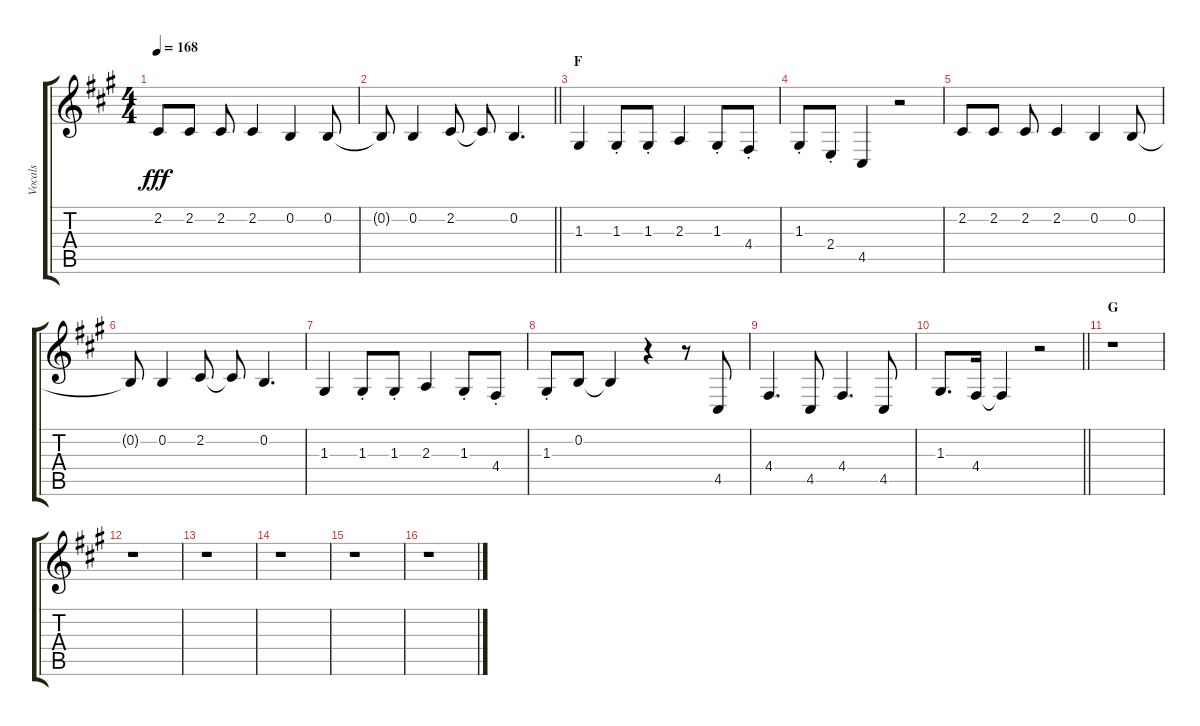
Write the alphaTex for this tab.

\track ("Vocals" "Vocals") {instrument voiceoohs}
\staff {score tabs}
\tuning (E4 B3 G3 D3 A2 E2) {hide}
\ts (4 4)
\tempo 168
\clef g2
\ks a
2.2.8{dy fff} 2.2.8 2.2.8 2.2.4 0.2.4 0.2.8 |
\barLineRight lightlight
0.2{t}.8 0.2.4 2.2.8 2.2{t}.8 0.2.4{d} |
\section ("" "F")
1.3.4 1.3{st}.8 1.3{st}.8 2.3.4 1.3{st}.8 4.4{st}.8 |
1.3{st}.8 2.4{st}.8 4.5.4 r.2 |
2.2.8 2.2.8 2.2.8 2.2.4 0.2.4 0.2.8 |
0.2{t}.8 0.2.4 2.2.8 2.2{t}.8 0.2.4{d} |
1.3.4 1.3{st}.8 1.3{st}.8 2.3.4 1.3{st}.8 4.4{st}.8 |
1.3{st}.8 0.2.8 0.2{t}.4 r.4 r.8 4.5.8 |
4.4.4{d} 4.5.8 4.4.4{d} 4.5.8 |
\barLineRight lightlight
1.3.8{d} 4.4.16 4.4{t}.4 r.2 |
\section ("" "G")
r.1 |
r.1 |
r.1 |
r.1 |
r.1 |
r.1
